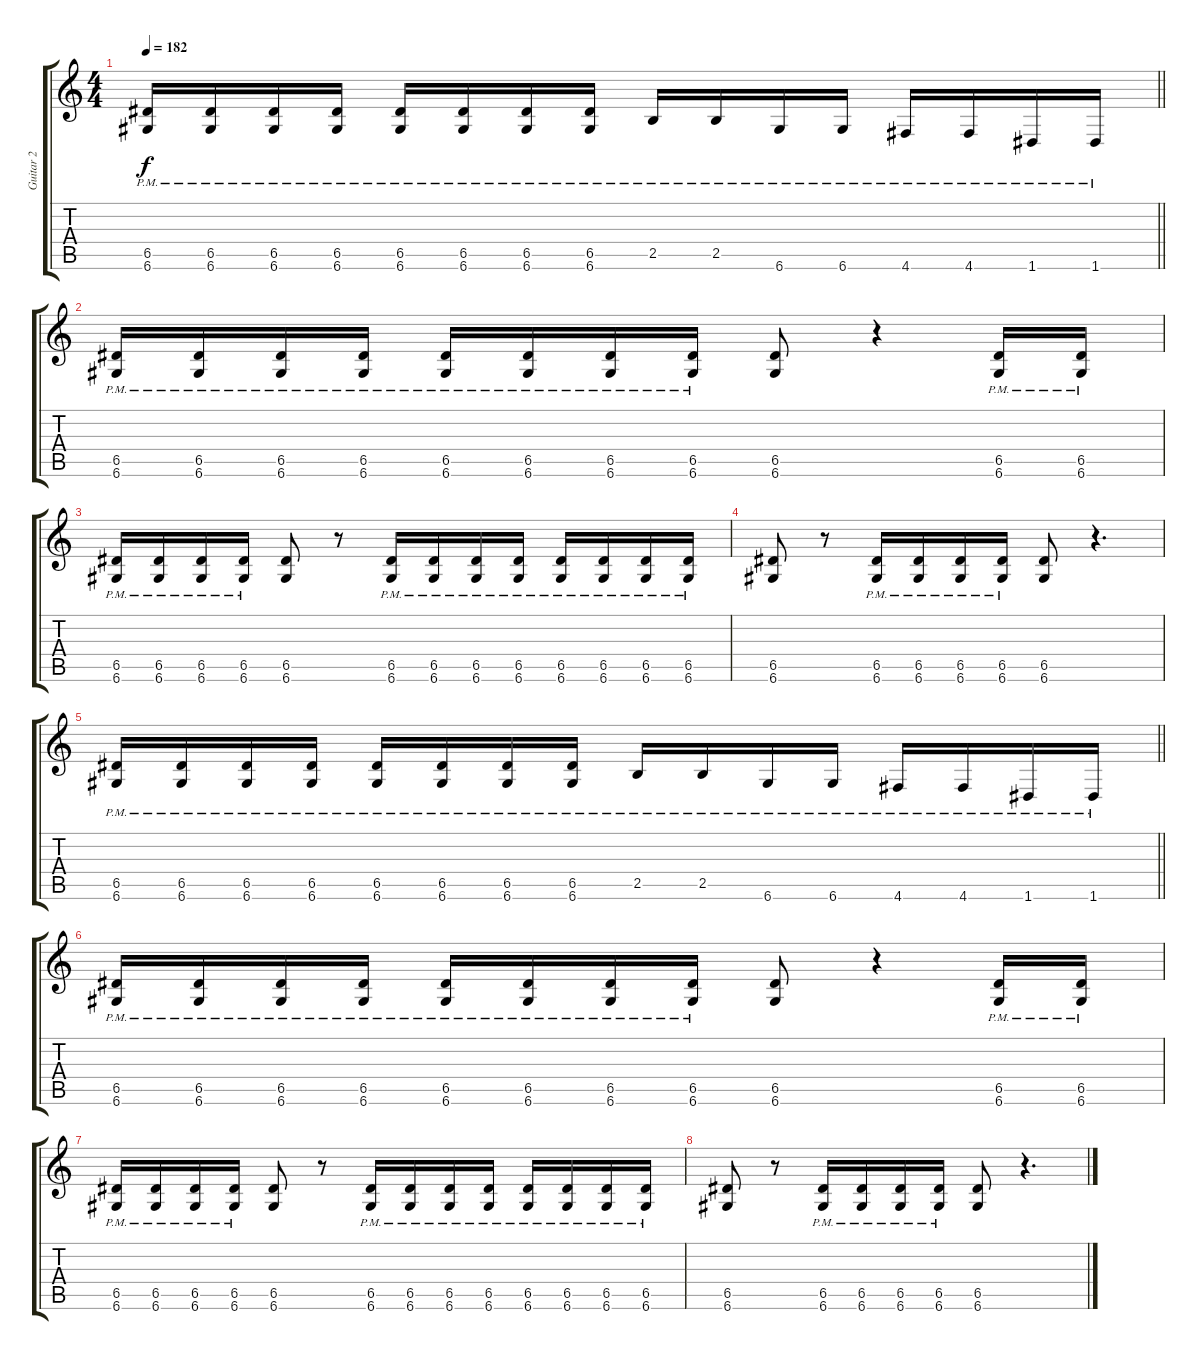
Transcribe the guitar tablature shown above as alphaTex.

\track ("Guitar 2" "Guitar 2") {instrument distortionguitar}
\staff {score tabs}
\tuning (E4 B3 G3 D3 A2 D2) {hide}
\ts (4 4)
\tempo 182
\clef g2
\barLineRight lightlight
\ks c
(6.5{pm} 6.6{pm}).16{dy f} (6.5{pm} 6.6{pm}).16 (6.5{pm} 6.6{pm}).16 (6.5{pm} 6.6{pm}).16 (6.5{pm} 6.6{pm}).16 (6.5{pm} 6.6{pm}).16 (6.5{pm} 6.6{pm}).16 (6.5{pm} 6.6{pm}).16 2.5{pm}.16 2.5{pm}.16 6.6{pm}.16 6.6{pm}.16 4.6{pm}.16 4.6{pm}.16 1.6{pm}.16 1.6{pm}.16 |
\section ("" "")
(6.5{pm} 6.6{pm}).16 (6.5{pm} 6.6{pm}).16 (6.5{pm} 6.6{pm}).16 (6.5{pm} 6.6{pm}).16 (6.5{pm} 6.6{pm}).16 (6.5{pm} 6.6{pm}).16 (6.5{pm} 6.6{pm}).16 (6.5{pm} 6.6{pm}).16 (6.5 6.6).8 r.4 (6.5{pm} 6.6{pm}).16 (6.5{pm} 6.6{pm}).16 |
(6.5{pm} 6.6{pm}).16 (6.5{pm} 6.6{pm}).16 (6.5{pm} 6.6{pm}).16 (6.5{pm} 6.6{pm}).16 (6.5 6.6).8 r.8 (6.5{pm} 6.6{pm}).16 (6.5{pm} 6.6{pm}).16 (6.5{pm} 6.6{pm}).16 (6.5{pm} 6.6{pm}).16 (6.5{pm} 6.6{pm}).16 (6.5{pm} 6.6{pm}).16 (6.5{pm} 6.6{pm}).16 (6.5{pm} 6.6{pm}).16 |
(6.5 6.6).8 r.8 (6.5{pm} 6.6{pm}).16 (6.5{pm} 6.6{pm}).16 (6.5{pm} 6.6{pm}).16 (6.5{pm} 6.6{pm}).16 (6.5 6.6).8 r.4{d} |
\barLineRight lightlight
(6.5{pm} 6.6{pm}).16 (6.5{pm} 6.6{pm}).16 (6.5{pm} 6.6{pm}).16 (6.5{pm} 6.6{pm}).16 (6.5{pm} 6.6{pm}).16 (6.5{pm} 6.6{pm}).16 (6.5{pm} 6.6{pm}).16 (6.5{pm} 6.6{pm}).16 2.5{pm}.16 2.5{pm}.16 6.6{pm}.16 6.6{pm}.16 4.6{pm}.16 4.6{pm}.16 1.6{pm}.16 1.6{pm}.16 |
(6.5{pm} 6.6{pm}).16 (6.5{pm} 6.6{pm}).16 (6.5{pm} 6.6{pm}).16 (6.5{pm} 6.6{pm}).16 (6.5{pm} 6.6{pm}).16 (6.5{pm} 6.6{pm}).16 (6.5{pm} 6.6{pm}).16 (6.5{pm} 6.6{pm}).16 (6.5 6.6).8 r.4 (6.5{pm} 6.6{pm}).16 (6.5{pm} 6.6{pm}).16 |
(6.5{pm} 6.6{pm}).16 (6.5{pm} 6.6{pm}).16 (6.5{pm} 6.6{pm}).16 (6.5{pm} 6.6{pm}).16 (6.5 6.6).8 r.8 (6.5{pm} 6.6{pm}).16 (6.5{pm} 6.6{pm}).16 (6.5{pm} 6.6{pm}).16 (6.5{pm} 6.6{pm}).16 (6.5{pm} 6.6{pm}).16 (6.5{pm} 6.6{pm}).16 (6.5{pm} 6.6{pm}).16 (6.5{pm} 6.6{pm}).16 |
(6.5 6.6).8 r.8 (6.5{pm} 6.6{pm}).16 (6.5{pm} 6.6{pm}).16 (6.5{pm} 6.6{pm}).16 (6.5{pm} 6.6{pm}).16 (6.5 6.6).8 r.4{d}
